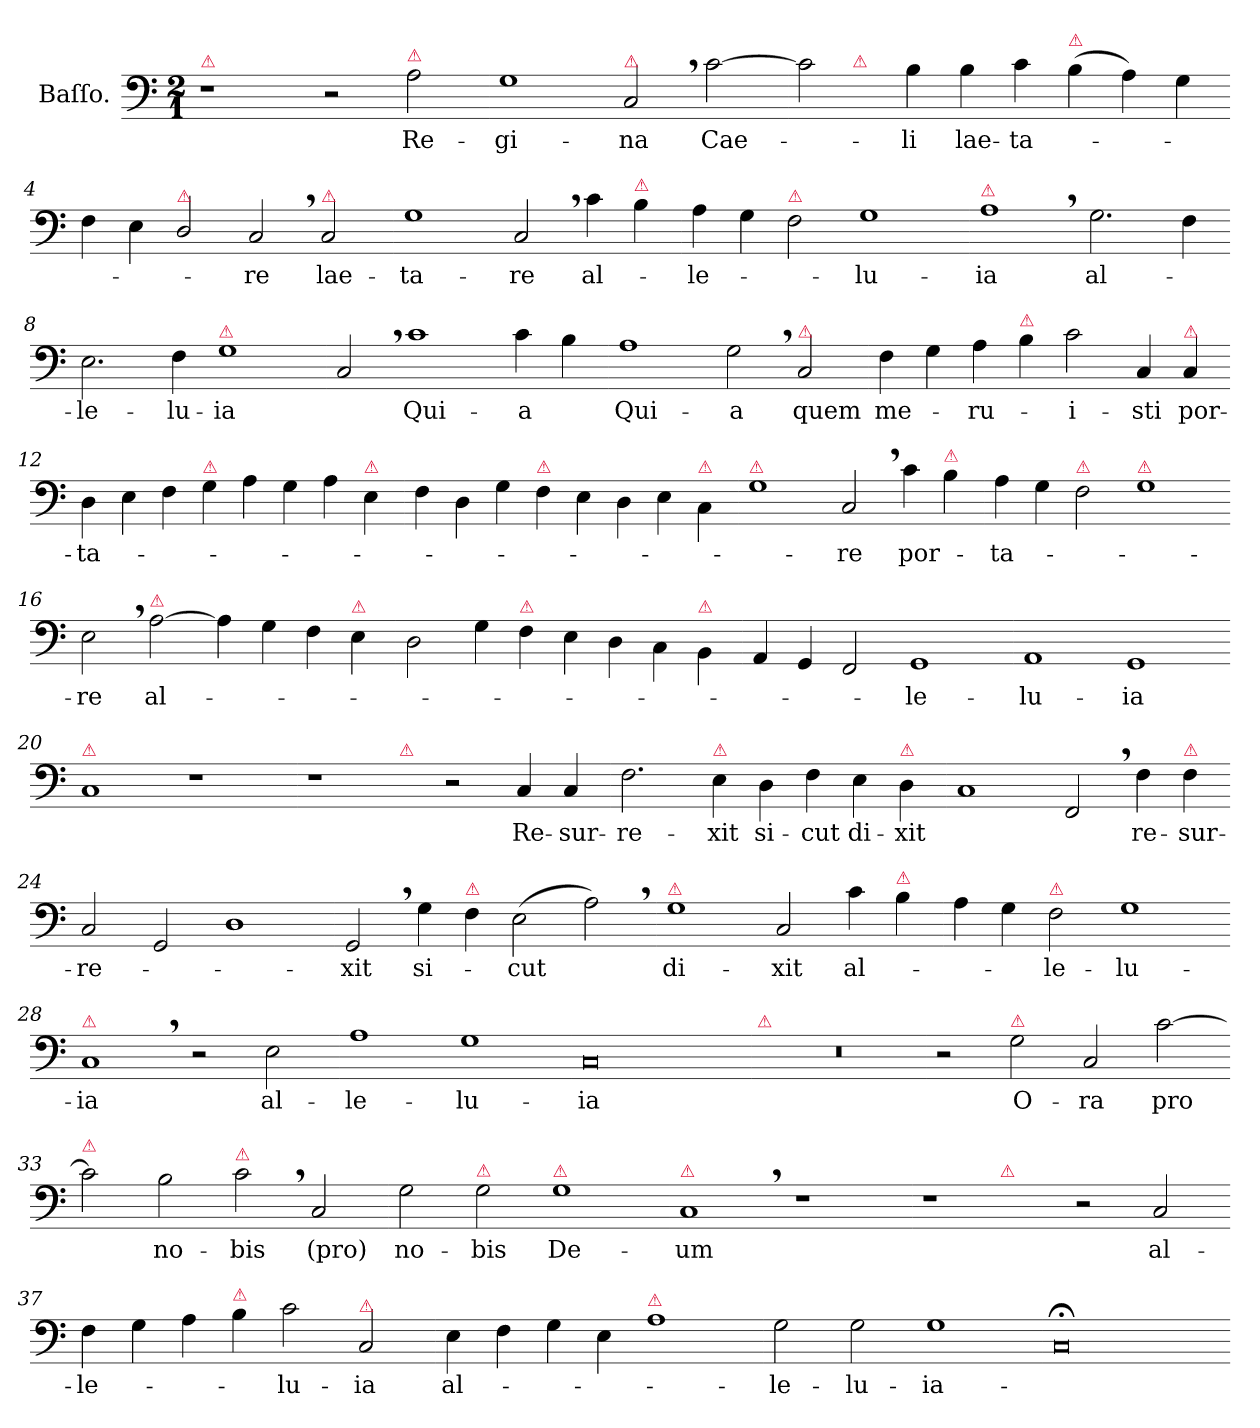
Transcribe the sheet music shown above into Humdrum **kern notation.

**kern	**text
*part1	*part1
*staff1	*staff1
*I"Baſſo.	*
*clefF4	*
*k[]	*
*M2/1	*
=1	=1
!LO:TX:a:color=crimson:t=⚠	!
1r	.
2r	.
!LO:TX:a:color=crimson:t=⚠	!
2A\	Re-
=2-	=2-
1G	-gi-
!LO:TX:a:color=crimson:t=⚠	!
2C,</	-na
[2c\	Cae-
=3-	=3-
*^	*
2c\]	4ryy	.
!	!LO:TX:a:color=crimson:t=⚠	!
.	1..ryy	.
4B\	.	-li
4B\	.	lae-
4c\	.	-ta-
!LO:TX:a:color=crimson:t=⚠	!	!
(4B\	.	.
4A\)	.	.
4G\	.	.
*v	*v	*
=4-	=4-
4F\	.
4E\	.
!LO:TX:a:color=crimson:t=⚠	!
2D/	.
2C,</	-re
!LO:TX:a:color=crimson:t=⚠	!
2C/	lae-
=5-	=5-
1G	-ta-
2C,</	-re
4c\	al-
!LO:TX:a:color=crimson:t=⚠	!
4B\	.
=6-	=6-
4A\	-le-
4G\	.
!LO:TX:a:color=crimson:t=⚠	!
2F\	.
1G	-lu-
=7-	=7-
!LO:TX:a:color=crimson:t=⚠	!
1A,<	-ia
!	!LO:LY:i
2.G\	al-
4F\	.
=8-	=8-
!	!LO:LY:i
2.E\	-le-
!	!LO:LY:i
4F\	-lu-
!LO:TX:a:color=crimson:t=⚠	!
!	!LO:LY:i
1G	-ia
=9-	=9-
2C,</	.
1c	Qui-
4c\	-a
4B\	.
=10-	=10-
!	!LO:LY:i
1A	Qui-
!	!LO:LY:i
2G,<\	-a
!LO:TX:a:color=crimson:t=⚠	!
2C/	quem
=11-	=11-
4F\	me-
4G\	.
4A\	-ru-
!LO:TX:a:color=crimson:t=⚠	!
4B\	.
2c\	-i-
4C/	-sti
!LO:TX:a:color=crimson:t=⚠	!
4C/	por-
=12-	=12-
4D\	-ta-
4E\	.
4F\	.
!LO:TX:a:color=crimson:t=⚠	!
4G\	.
4A\	.
4G\	.
4A\	.
!LO:TX:a:color=crimson:t=⚠	!
4E\	.
=13-	=13-
4F\	.
4D\	.
4G\	.
!LO:TX:a:color=crimson:t=⚠	!
4F\	.
4E\	.
4D\	.
4E\	.
!LO:TX:a:color=crimson:t=⚠	!
4C\	.
=14-	=14-
!LO:TX:a:color=crimson:t=⚠	!
1G	.
2C,</	-re
4c\	por-
!LO:TX:a:color=crimson:t=⚠	!
4B\	.
=15-	=15-
4A\	-ta-
4G\	.
!LO:TX:a:color=crimson:t=⚠	!
2F\	.
!LO:TX:a:color=crimson:t=⚠	!
1G	.
=16-	=16-
2E,<\	-re
!LO:TX:a:color=crimson:t=⚠	!
[2A\	al-
4A!\]	.
4G\	.
4F\	.
!LO:TX:a:color=crimson:t=⚠	!
4E\	.
=17-	=17-
2D\	.
4G\	.
!LO:TX:a:color=crimson:t=⚠	!
4F\	.
4E\	.
4D\	.
4C\	.
!LO:TX:a:color=crimson:t=⚠	!
4BB\	.
=18-	=18-
4AA/	.
4GG/	.
2FF/	.
1GG	-le-
=19-	=19-
1AA	-lu-
1GG	-ia
=20-	=20-
!LO:TX:a:color=crimson:t=⚠	!
1C	.
1r	.
=21-	=21-
*^	*
1r	2.ryy	.
!	!LO:TX:a:color=crimson:t=⚠	!
.	1ryy	.
2r	.	.
4C/	.	Re-
4C/	4ryy	-sur-
*v	*v	*
=22-	=22-
2.F\	-re-
!LO:TX:a:color=crimson:t=⚠	!
4E\	-xit
4D\	si-
4F\	-cut
4E\	di-
!LO:TX:a:color=crimson:t=⚠	!
4D\	-xit
=23-	=23-
1C	.
2FF,</	.
4F\	re-
!LO:TX:a:color=crimson:t=⚠	!
4F\	-sur-
=24-	=24-
2C/	-re-
2GG/	.
1D	.
=25-	=25-
2GG,</	-xit
4G\	si-
!LO:TX:a:color=crimson:t=⚠	!
4F\	.
(2E\	-cut
2A,<\)	.
=26-	=26-
!LO:TX:a:color=crimson:t=⚠	!
1G	di-
2C/	-xit
4c\	al-
!LO:TX:a:color=crimson:t=⚠	!
4B\	.
=27-	=27-
4A\	.
4G\	.
!LO:TX:a:color=crimson:t=⚠	!
2F\	-le-
1G	-lu-
=28-	=28-
!LO:TX:a:color=crimson:t=⚠	!
1C,<	-ia
2r	.
!	!LO:LY:i
2E\	al-
=29-	=29-
!	!LO:LY:i
1A	-le-
!	!LO:LY:i
1G	-lu-
=30-	=30-
!	!LO:LY:i
0C	-ia
=31-	=31-
!LO:TX:a:color=crimson:t=⚠	!
0r	.
=32-	=32-
2r	.
!LO:TX:a:color=crimson:t=⚠	!
2G\	O-
2C/	-ra
[2c\	pro
=33-	=33-
!LO:TX:a:color=crimson:t=⚠	!
2c\]	.
2B\	no-
!LO:TX:a:color=crimson:t=⚠	!
2c,<\	-bis
2C/	(pro)
=34-	=34-
2G\	no-
!LO:TX:a:color=crimson:t=⚠	!
2G\	-bis
!LO:TX:a:color=crimson:t=⚠	!
1G	De-
=35-	=35-
!LO:TX:a:color=crimson:t=⚠	!
1C,<	-um
1r	.
=36-	=36-
*^	*
1r	2ryy	.
!	!LO:TX:a:color=crimson:t=⚠	!
.	1.ryy	.
2r	.	.
2C/	.	al-
*v	*v	*
=37-	=37-
4F\	-le-
4G\	.
4A\	.
!LO:TX:a:color=crimson:t=⚠	!
4B\	.
2c\	-lu-
!LO:TX:a:color=crimson:t=⚠	!
2C/	-ia
=38-	=38-
4E\	al-
4F\	.
4G\	.
4E\	.
!LO:TX:a:color=crimson:t=⚠	!
1A	.
=39-	=39-
2G\	-le-
2G\	-lu-
1G	-ia-
=40-	=40-
0C;<	.
=-	=-
*-	*-
